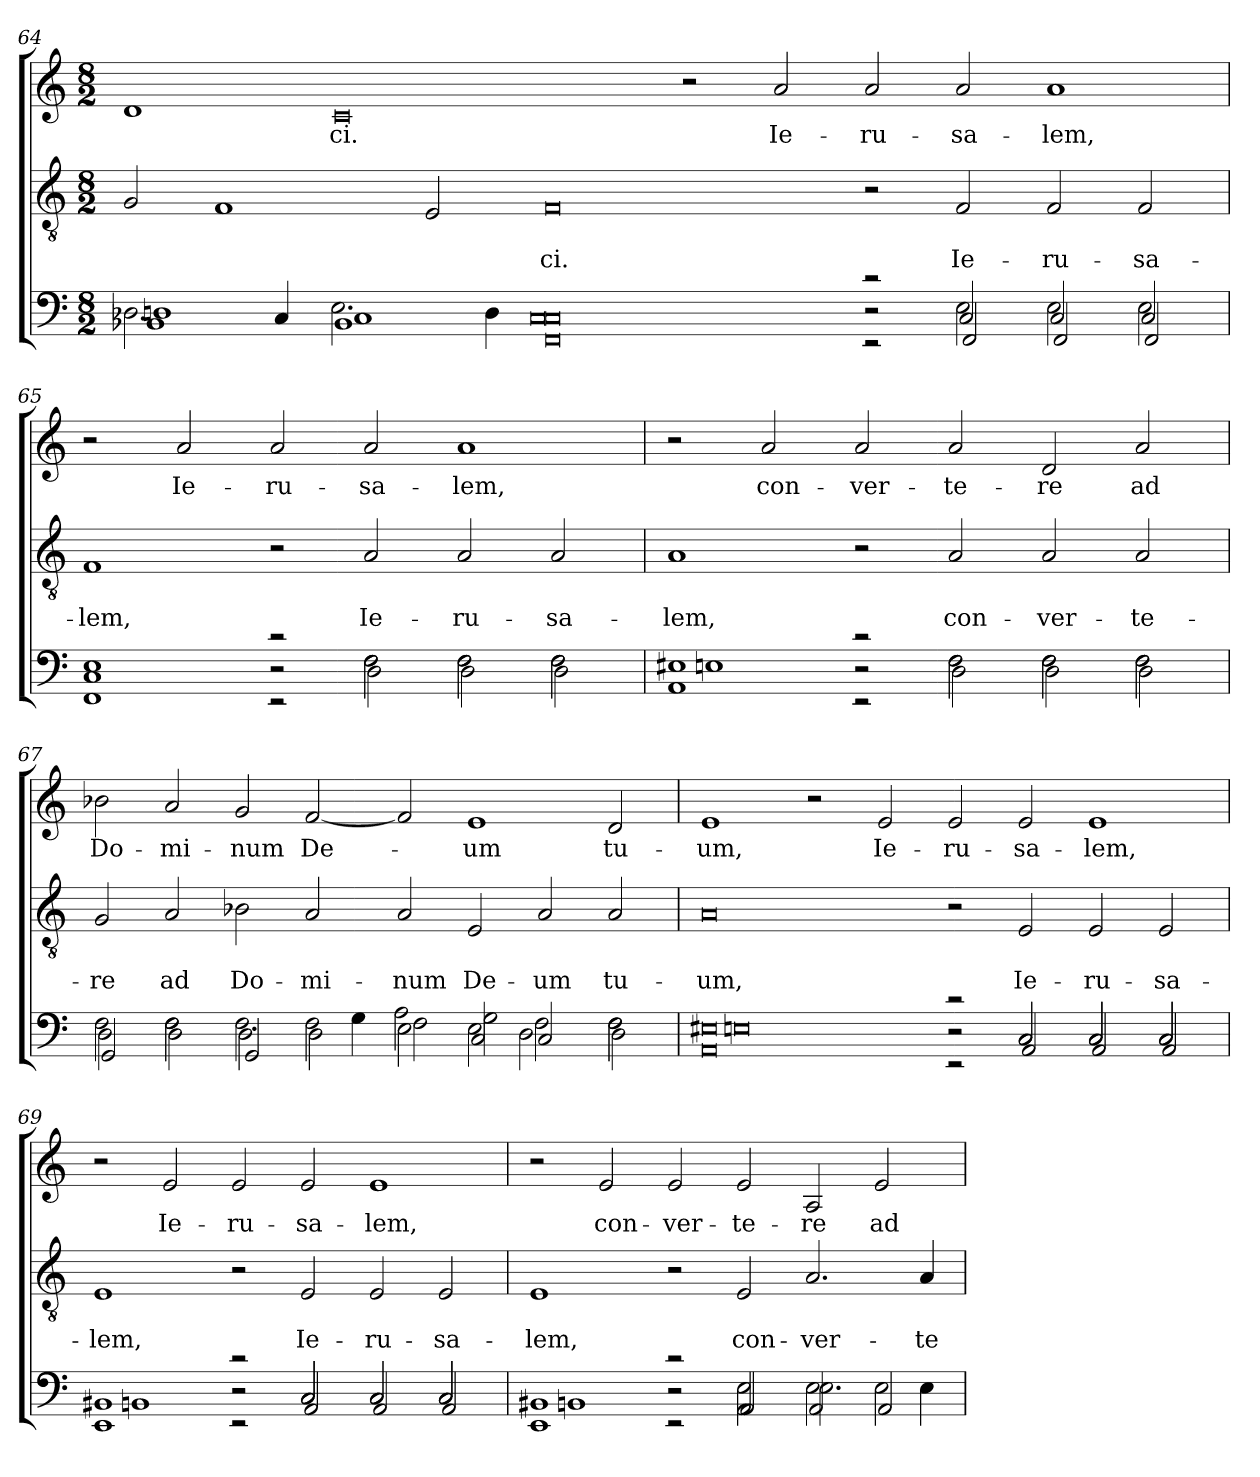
**kern	**kern	**text	**text	**kern	**text
*part3	*part2	*part2	*part2	*part1	*part1
*staff3	*staff2	*staff2	*staff2	*staff1	*staff1
!!LO:LB:g=z
*clefF4	*clefGv2	*	*	*clefG2	*
*k[]	*k[]	*	*	*k[]	*
*C:	*C:	*	*	*C:	*
*M8/2	*M8/2	*	*	*M8/2	*
=64	=64	=64	=64	=64	=64
*^	*	*	*	*	*
*	*^	*	*	*	*	*
2.D-X\	1D	1BB-X	2G/	.	.	1d	.
.	.	.	1F	.	.	.	.
4C/	.	.	.	.	.	.	.
!	!	!	!	!	!	!	!LO:LY:b
1BB-	2.E\	1C	.	.	.	0c	ci.
.	.	.	2E/	.	.	.	.
.	4D\	.	.	.	.	.	.
!	!	!	!	!	!LO:LY:b	!	!
0C	0C	0FF	0F	.	-ci.	.	.
.	.	.	.	.	.	2r	.
!	!	!	!	!	!	!	!LO:LY:b
.	.	.	.	.	.	2a/	Ie-
!	!	!	!	!	!	!	!LO:LY:b
2rc	2rEE	2r	2r	.	.	2a/	-ru-
!	!	!	!	!	!LO:LY:b	!	!LO:LY:b
2E\	2C/	2FF/	2F/	.	Ie-	2a/	-sa-
!	!	!	!	!	!LO:LY:b	!	!LO:LY:b
2E\	2C/	2FF/	2F/	.	-ru-	1a	-lem,
!	!	!	!	!	!LO:LY:b	!	!
2E\	2C/	2FF/	2F/	.	-sa-	.	.
=65	=65	=65	=65	=65	=65	=65	=65
*	*	*	*	*	*	*MM150	*
!	!	!	!	!	!LO:LY:b	!	!
1E	1C	1FF	1F	.	-lem,	2r	.
!	!	!	!	!	!	!	!LO:LY:b
.	.	.	.	.	.	2a/	Ie-
!	!	!	!	!	!	!	!LO:LY:b
2rc	2rEE	2r	2r	.	.	2a/	-ru-
!	!	!	!	!	!LO:LY:b	!	!LO:LY:b
2F\	2F\	2D\	2A/	.	Ie-	2a/	-sa-
!	!	!	!	!	!LO:LY:b	!	!LO:LY:b
2F\	2F\	2D\	2A/	.	-ru-	1a	-lem,
!	!	!	!	!	!LO:LY:b	!	!
2F\	2F\	2D\	2A/	.	-sa-	.	.
!!LO:LB:g=z
=66	=66	=66	=66	=66	=66	=66	=66
!	!	!	!	!	!LO:LY:b	!	!
1E#X	1En	1AA	1A	.	-lem,	2r	.
!	!	!	!	!	!	!	!LO:LY:b
.	.	.	.	.	.	2a/	con-
!	!	!	!	!	!	!	!LO:LY:b
2rc	2rEE	2r	2r	.	.	2a/	-ver-
!	!	!	!	!	!LO:LY:b	!	!LO:LY:b
2F\	2F\	2D\	2A/	.	con-	2a/	-te-
!	!	!	!	!	!LO:LY:b	!	!LO:LY:b
2F\	2F\	2D\	2A/	.	-ver-	2d/	-re
!	!	!	!	!	!LO:LY:b	!	!LO:LY:b
2F\	2F\	2D\	2A/	.	-te-	2a/	ad
!!LO:PB:g=z
=67	=67	=67	=67	=67	=67	=67	=67
!	!	!	!	!	!LO:LY:b	!	!LO:LY:b
2F\	2D\	2GG/	2G/	.	-re	2b-X\	Do-
!	!	!	!	!	!LO:LY:b	!	!LO:LY:b
2F\	2F\	2D\	2A/	.	ad	2a/	-mi-
!	!	!	!	!	!LO:LY:b	!	!LO:LY:b
2.F\	2D\	2GG/	2B-X\	.	Do-	2g/	-num
!	!	!	!	!	!LO:LY:b	!	!LO:LY:b
.	2F\	2D\	2A/	.	-mi-	[<2f/	De-
4G\	.	.	.	.	.	.	.
!	!	!	!	!	!LO:LY:b	!	!
2E\	2A\	2F\	2A/	.	-num	2f/]	.
!	!	!	!	!	!LO:LY:b	!	!LO:LY:b
2E\	2G\	2C/	2E/	.	De-	1e	-um
!	!	!	!	!	!LO:LY:b	!	!
2C/	2F\	2D\	2A/	.	-um	.	.
!	!	!	!	!	!LO:LY:b	!	!LO:LY:b
2F\	2F\	2D\	2A/	.	tu-	2d/	tu-
=68	=68	=68	=68	=68	=68	=68	=68
!	!	!	!	!	!LO:LY:b	!	!LO:LY:b
0E#X	0En	0AA	0A	.	-um,	1e	-um,
.	.	.	.	.	.	2r	.
!	!	!	!	!	!	!	!LO:LY:b
.	.	.	.	.	.	2e/	Ie-
!	!	!	!	!	!	!	!LO:LY:b
2rc	2rEE	2r	2r	.	.	2e/	-ru-
!	!	!	!	!	!LO:LY:b	!	!LO:LY:b
2C/	2C/	2AA/	2E/	.	Ie-	2e/	-sa-
!	!	!	!	!	!LO:LY:b	!	!LO:LY:b
2C/	2C/	2AA/	2E/	.	-ru-	1e	-lem,
!	!	!	!	!	!LO:LY:b	!	!
2C/	2C/	2AA/	2E/	.	-sa-	.	.
!!LO:LB:g=z
=69	=69	=69	=69	=69	=69	=69	=69
!	!	!	!	!	!LO:LY:b	!	!
1BB#X	1BBn	1EE	1E	.	-lem,	2r	.
!	!	!	!	!	!	!	!LO:LY:b
.	.	.	.	.	.	2e/	Ie-
!	!	!	!	!	!	!	!LO:LY:b
2rc	2rEE	2r	2r	.	.	2e/	-ru-
!	!	!	!	!	!LO:LY:b	!	!LO:LY:b
2C/	2C/	2AA/	2E/	.	Ie-	2e/	-sa-
!	!	!	!	!	!LO:LY:b	!	!LO:LY:b
2C/	2C/	2AA/	2E/	.	-ru-	1e	-lem,
!	!	!	!	!	!LO:LY:b	!	!
2C/	2C/	2AA/	2E/	.	-sa-	.	.
!!LO:LB:g=z
=70	=70	=70	=70	=70	=70	=70	=70
!	!	!	!	!	!LO:LY:b	!	!
1BB#X	1BBn	1EE	1E	.	-lem,	2r	.
!	!	!	!	!	!	!	!LO:LY:b
.	.	.	.	.	.	2e/	con-
!	!	!	!	!	!	!	!LO:LY:b
2rc	2rEE	2r	2r	.	.	2e/	-ver-
!	!	!	!	!	!LO:LY:b	!	!LO:LY:b
2E\	2AA/	2AA/	2E/	.	con-	2e/	-te-
!	!	!	!	!	!LO:LY:b	!	!LO:LY:b
2E\	2.E\	2AA/	2.A/	.	-ver-	2A/	-re
!	!	!	!	!	!	!	!LO:LY:b
2E\	.	2AA/	.	.	.	2e/	ad
!	!	!	!	!	!LO:LY:b	!	!
.	4E\	.	4A/	.	-te-	.	.
*v	*v	*v	*	*	*	*	*
=	=	=	=	=	=
*-	*-	*-	*-	*-	*-
